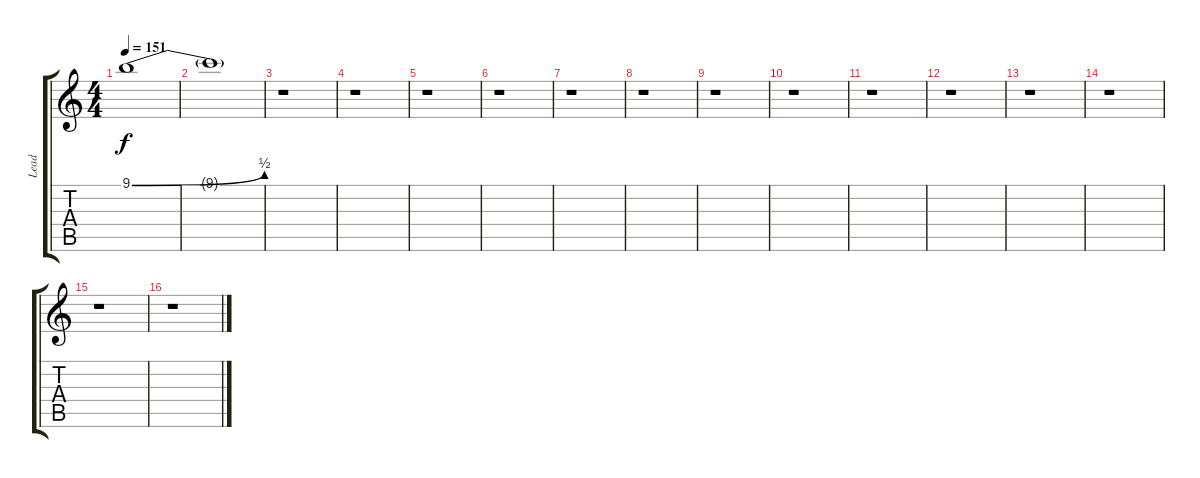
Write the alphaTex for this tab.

\track ("Lead" "Lead") {instrument distortionguitar}
\staff {score tabs}
\tuning (D4 A3 F3 C3 G2 C2) {hide}
\ts (4 4)
\tempo 151
\clef g2
\ks c
9.1{be (bend 0 0 60 2)}.1{dy f} |
9.1{t}.1 |
r.1 |
r.1 |
r.1 |
r.1 |
r.1 |
r.1 |
r.1 |
r.1 |
r.1 |
r.1 |
r.1 |
r.1 |
r.1 |
r.1
